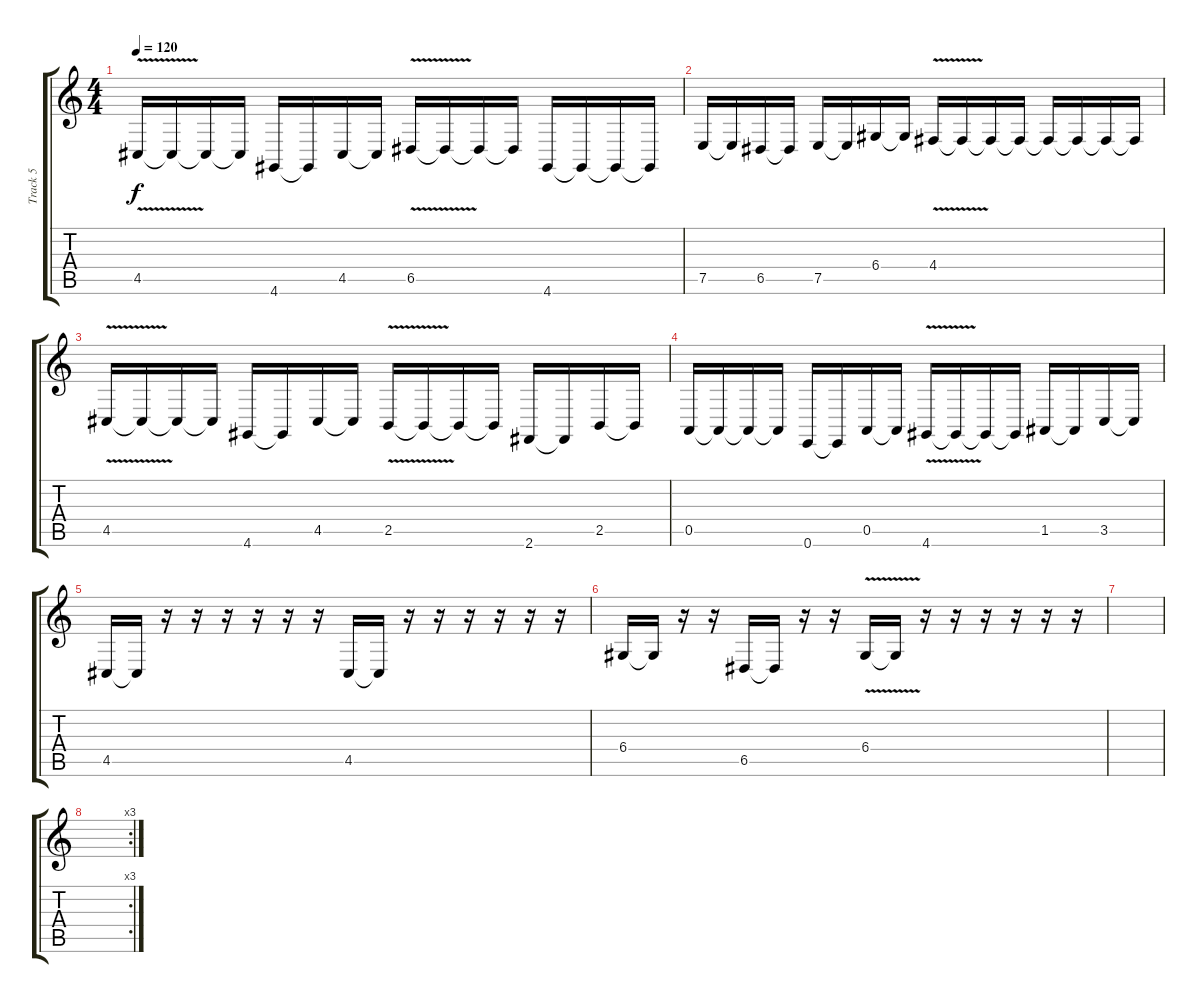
\track ("Track 5" "Track 5") {instrument tuba bank 255}
\staff {score tabs}
\tuning (E4 B3 G3 D3 A2 E2) {hide}
\ts (4 4)
\tempo 120
\clef g2
\ks c
4.5{v}.16{dy f} 4.5{t}.16 4.5{t}.16 4.5{t}.16 4.6.16 4.6{t}.16 4.5.16 4.5{t}.16 6.5{v}.16 6.5{t}.16 6.5{t}.16 6.5{t}.16 4.6.16 4.6{t}.16 4.6{t}.16 4.6{t}.16 |
7.5.16 7.5{t}.16 6.5.16 6.5{t}.16 7.5.16 7.5{t}.16 6.4.16 6.4{t}.16 4.4{v}.16 4.4{t}.16 4.4{t}.16 4.4{t}.16 4.4{t}.16 4.4{t}.16 4.4{t}.16 4.4{t}.16 |
4.5{v}.16 4.5{t}.16 4.5{t}.16 4.5{t}.16 4.6.16 4.6{t}.16 4.5.16 4.5{t}.16 2.5{v}.16 2.5{t}.16 2.5{t}.16 2.5{t}.16 2.6.16 2.6{t}.16 2.5.16 2.5{t}.16 |
0.5.16 0.5{t}.16 0.5{t}.16 0.5{t}.16 0.6.16 0.6{t}.16 0.5.16 0.5{t}.16 4.6{v}.16 4.6{t}.16 4.6{t}.16 4.6{t}.16 1.5.16 1.5{t}.16 3.5.16 3.5{t}.16 |
4.5.16 4.5{t}.16 r.16 r.16 r.16 r.16 r.16 r.16 4.5.16 4.5{t}.16 r.16 r.16 r.16 r.16 r.16 r.16 |
6.4.16 6.4{t}.16 r.16 r.16 6.5.16 6.5{t}.16 r.16 r.16 6.4{v}.16 6.4{t}.16 r.16 r.16 r.16 r.16 r.16 r.16 |
|
\rc 3
